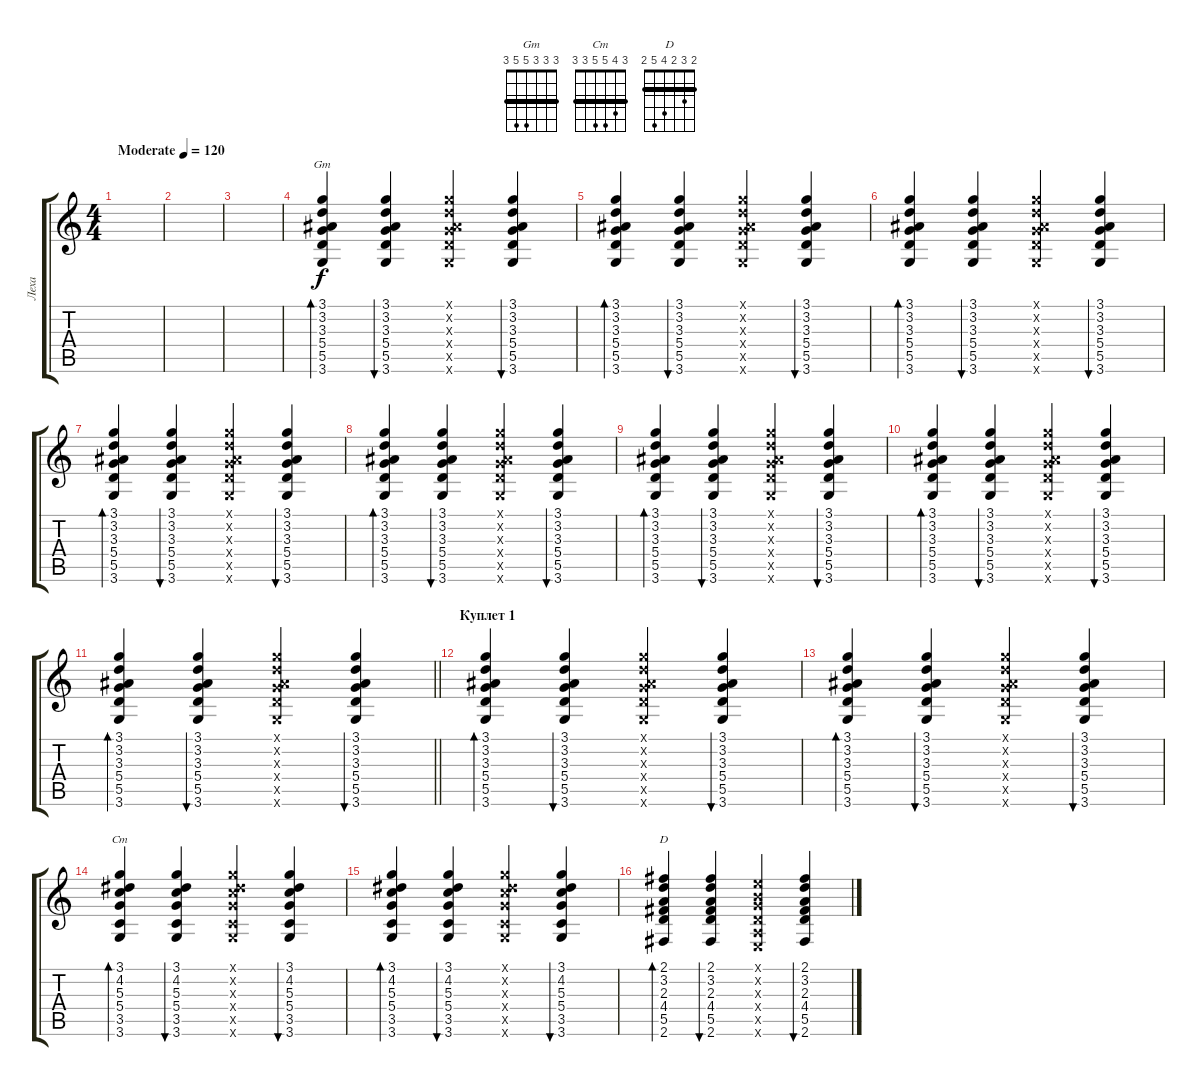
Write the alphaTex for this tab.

\track ("Леха" "Леха") {instrument acousticguitarsteel}
\staff {score tabs}
\tuning (E4 B3 G3 D3 A2 E2) {hide}
\chord ("Gm" 3 3 3 5 5 3) {barre 3}
\chord ("Cm" 3 4 5 5 3 3) {barre 3}
\chord ("D" 2 3 2 4 5 2) {barre 2}
\ts (4 4)
\tempo (120 "Moderate")
\clef g2
\ks c
|
|
|
(3.1 3.2 3.3 5.4 5.5 3.6).4{bd 60 ch "Gm"} (3.1 3.2 3.3 5.4 5.5 3.6).4{bu 60} (3.1{x} 3.2{x} 3.3{x} 5.4{x} 5.5{x} 3.6{x}).4 (3.1 3.2 3.3 5.4 5.5 3.6).4{bu 60} |
(3.1 3.2 3.3 5.4 5.5 3.6).4{bd 60} (3.1 3.2 3.3 5.4 5.5 3.6).4{bu 60} (3.1{x} 3.2{x} 3.3{x} 5.4{x} 5.5{x} 3.6{x}).4 (3.1 3.2 3.3 5.4 5.5 3.6).4{bu 60} |
(3.1 3.2 3.3 5.4 5.5 3.6).4{bd 60} (3.1 3.2 3.3 5.4 5.5 3.6).4{bu 60} (3.1{x} 3.2{x} 3.3{x} 5.4{x} 5.5{x} 3.6{x}).4 (3.1 3.2 3.3 5.4 5.5 3.6).4{bu 60} |
(3.1 3.2 3.3 5.4 5.5 3.6).4{bd 60} (3.1 3.2 3.3 5.4 5.5 3.6).4{bu 60} (3.1{x} 3.2{x} 3.3{x} 5.4{x} 5.5{x} 3.6{x}).4 (3.1 3.2 3.3 5.4 5.5 3.6).4{bu 60} |
(3.1 3.2 3.3 5.4 5.5 3.6).4{bd 60} (3.1 3.2 3.3 5.4 5.5 3.6).4{bu 60} (3.1{x} 3.2{x} 3.3{x} 5.4{x} 5.5{x} 3.6{x}).4 (3.1 3.2 3.3 5.4 5.5 3.6).4{bu 60} |
(3.1 3.2 3.3 5.4 5.5 3.6).4{bd 60} (3.1 3.2 3.3 5.4 5.5 3.6).4{bu 60} (3.1{x} 3.2{x} 3.3{x} 5.4{x} 5.5{x} 3.6{x}).4 (3.1 3.2 3.3 5.4 5.5 3.6).4{bu 60} |
(3.1 3.2 3.3 5.4 5.5 3.6).4{bd 60} (3.1 3.2 3.3 5.4 5.5 3.6).4{bu 60} (3.1{x} 3.2{x} 3.3{x} 5.4{x} 5.5{x} 3.6{x}).4 (3.1 3.2 3.3 5.4 5.5 3.6).4{bu 60} |
\barLineRight lightlight
(3.1 3.2 3.3 5.4 5.5 3.6).4{bd 60} (3.1 3.2 3.3 5.4 5.5 3.6).4{bu 60} (3.1{x} 3.2{x} 3.3{x} 5.4{x} 5.5{x} 3.6{x}).4 (3.1 3.2 3.3 5.4 5.5 3.6).4{bu 60} |
\section ("" "Куплет 1")
(3.1 3.2 3.3 5.4 5.5 3.6).4{bd 60} (3.1 3.2 3.3 5.4 5.5 3.6).4{bu 60} (3.1{x} 3.2{x} 3.3{x} 5.4{x} 5.5{x} 3.6{x}).4 (3.1 3.2 3.3 5.4 5.5 3.6).4{bu 60} |
(3.1 3.2 3.3 5.4 5.5 3.6).4{bd 60} (3.1 3.2 3.3 5.4 5.5 3.6).4{bu 60} (3.1{x} 3.2{x} 3.3{x} 5.4{x} 5.5{x} 3.6{x}).4 (3.1 3.2 3.3 5.4 5.5 3.6).4{bu 60} |
(3.1 4.2 5.3 5.4 3.5 3.6).4{bd 60 ch "Cm"} (3.1 4.2 5.3 5.4 3.5 3.6).4{bu 60} (3.1{x} 4.2{x} 5.3{x} 5.4{x} 3.5{x} 3.6{x}).4 (3.1 4.2 5.3 5.4 3.5 3.6).4{bu 60} |
(3.1 4.2 5.3 5.4 3.5 3.6).4{bd 60} (3.1 4.2 5.3 5.4 3.5 3.6).4{bu 60} (3.1{x} 4.2{x} 5.3{x} 5.4{x} 3.5{x} 3.6{x}).4 (3.1 4.2 5.3 5.4 3.5 3.6).4{bu 60} |
(2.1 3.2 2.3 4.4 5.5 2.6).4{bd 60 ch "D"} (2.1 3.2 2.3 4.4 5.5 2.6).4{bu 60} (0.1{x} 0.2{x} 0.3{x} 0.4{x} 0.5{x} 0.6{x}).4 (2.1 3.2 2.3 4.4 5.5 2.6).4{bu 60}
